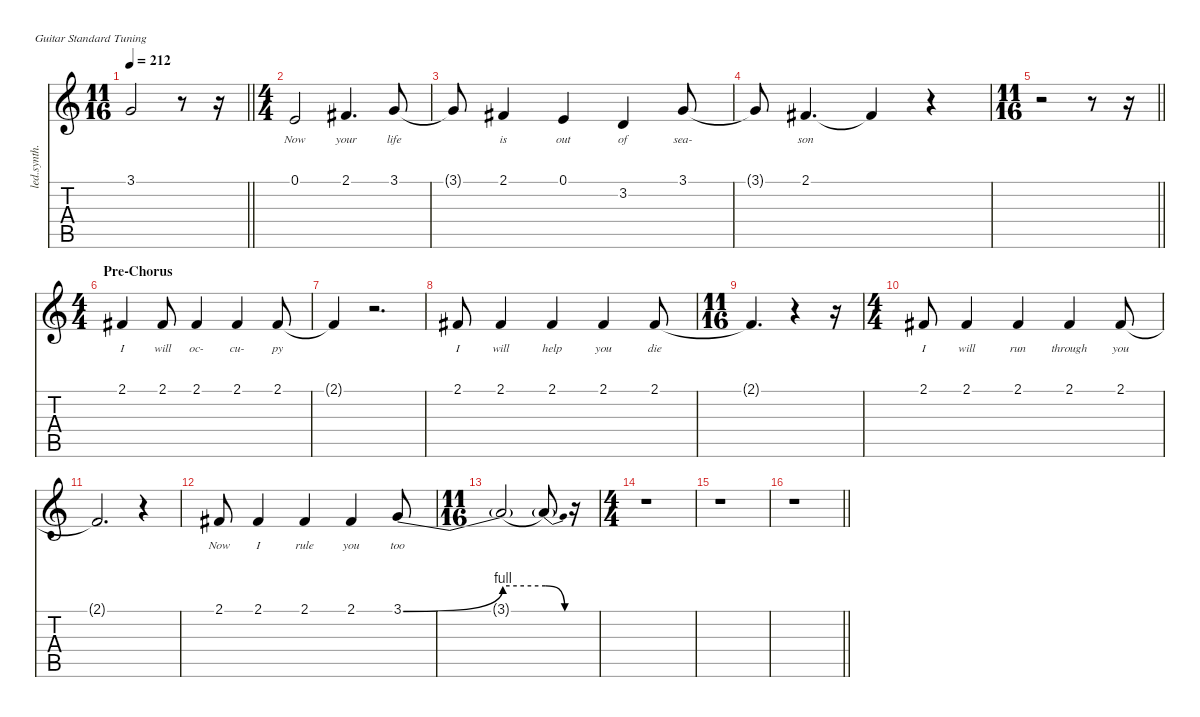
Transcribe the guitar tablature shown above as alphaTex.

\defaultSystemsLayout 4
\hideDynamics
\bracketExtendMode nobrackets
\track ("James - Vocals" "led.synth.") {instrument lead6voice}
\staff {score tabs}
\tuning (E4 B3 G3 D3 A2 E2)
\ts (11 16)
\beaming (8 3 2)
\tempo 212
\clef g2
\barLineRight lightlight
\ks c
3.1{t}.2{dy f} r.8 r.16 |
\ts (4 4)
\beaming (8 2 2 2 2)
0.1.2{lyrics (0 "Now") lyrics (1 "") lyrics (2 "") lyrics (3 "") lyrics (4 "") dy fff} 2.1{acc #}.4{d lyrics (0 "your") lyrics (1 "") lyrics (2 "") lyrics (3 "") lyrics (4 "")} 3.1.8{lyrics (0 "life") lyrics (1 "") lyrics (2 "") lyrics (3 "") lyrics (4 "")} |
3.1{t}.8{dy f} 2.1{acc #}.4{lyrics (0 "is") lyrics (1 "") lyrics (2 "") lyrics (3 "") lyrics (4 "") dy fff} 0.1.4{lyrics (0 "out") lyrics (1 "") lyrics (2 "") lyrics (3 "") lyrics (4 "")} 3.2.4{lyrics (0 "of") lyrics (1 "") lyrics (2 "") lyrics (3 "") lyrics (4 "")} 3.1.8{lyrics (0 "sea-") lyrics (1 "") lyrics (2 "") lyrics (3 "") lyrics (4 "")} |
3.1{t}.8{dy f} 2.1{acc #}.4{d lyrics (0 "son") lyrics (1 "") lyrics (2 "") lyrics (3 "") lyrics (4 "") dy fff} 2.1{t acc #}.4{dy f} r.4 |
\ts (11 16)
\beaming (8 3 2)
\barLineRight lightlight
r.2 r.8 r.16 |
\ts (4 4)
\beaming (8 2 2 2 2)
\section ("" "Pre-Chorus")
2.1{acc #}.4{lyrics (0 "I") lyrics (1 "") lyrics (2 "") lyrics (3 "") lyrics (4 "") dy fff} 2.1{acc #}.8{lyrics (0 "will") lyrics (1 "") lyrics (2 "") lyrics (3 "") lyrics (4 "")} 2.1{acc #}.4{lyrics (0 "oc-") lyrics (1 "") lyrics (2 "") lyrics (3 "") lyrics (4 "")} 2.1{acc #}.4{lyrics (0 "cu-") lyrics (1 "") lyrics (2 "") lyrics (3 "") lyrics (4 "")} 2.1{acc #}.8{lyrics (0 "py") lyrics (1 "") lyrics (2 "") lyrics (3 "") lyrics (4 "")} |
2.1{t acc #}.4{dy f} r.2{d} |
2.1{acc #}.8{lyrics (0 "I") lyrics (1 "") lyrics (2 "") lyrics (3 "") lyrics (4 "") dy fff} 2.1{acc #}.4{lyrics (0 "will") lyrics (1 "") lyrics (2 "") lyrics (3 "") lyrics (4 "")} 2.1{acc #}.4{lyrics (0 "help") lyrics (1 "") lyrics (2 "") lyrics (3 "") lyrics (4 "")} 2.1{acc #}.4{lyrics (0 "you") lyrics (1 "") lyrics (2 "") lyrics (3 "") lyrics (4 "")} 2.1{acc #}.8{lyrics (0 "die") lyrics (1 "") lyrics (2 "") lyrics (3 "") lyrics (4 "")} |
\ts (11 16)
\beaming (8 3 2)
2.1{t acc #}.4{d dy f} r.4 r.16 |
\ts (4 4)
\beaming (8 2 2 2 2)
2.1{acc #}.8{lyrics (0 "I") lyrics (1 "") lyrics (2 "") lyrics (3 "") lyrics (4 "") dy fff} 2.1{acc #}.4{lyrics (0 "will") lyrics (1 "") lyrics (2 "") lyrics (3 "") lyrics (4 "")} 2.1{acc #}.4{lyrics (0 "run") lyrics (1 "") lyrics (2 "") lyrics (3 "") lyrics (4 "")} 2.1{acc #}.4{lyrics (0 "through") lyrics (1 "") lyrics (2 "") lyrics (3 "") lyrics (4 "")} 2.1{acc #}.8{lyrics (0 "you") lyrics (1 "") lyrics (2 "") lyrics (3 "") lyrics (4 "")} |
2.1{t acc #}.2{d dy f} r.4 |
2.1{acc #}.8{lyrics (0 "Now") lyrics (1 "") lyrics (2 "") lyrics (3 "") lyrics (4 "") dy fff} 2.1{acc #}.4{lyrics (0 "I") lyrics (1 "") lyrics (2 "") lyrics (3 "") lyrics (4 "")} 2.1{acc #}.4{lyrics (0 "rule") lyrics (1 "") lyrics (2 "") lyrics (3 "") lyrics (4 "")} 2.1{acc #}.4{lyrics (0 "you") lyrics (1 "") lyrics (2 "") lyrics (3 "") lyrics (4 "")} 3.1{be (bend 0 0 60 4)}.8{lyrics (0 "too") lyrics (1 "") lyrics (2 "") lyrics (3 "") lyrics (4 "")} |
\ts (11 16)
\beaming (8 3 2)
3.1{be (hold 0 4 60 4) t}.2{dy f} 3.1{be (release 0 4 60 0) t}.8 r.16 |
\ts (4 4)
\beaming (8 2 2 2 2)
r.1 |
r.1 |
\barLineRight lightlight
r.1
